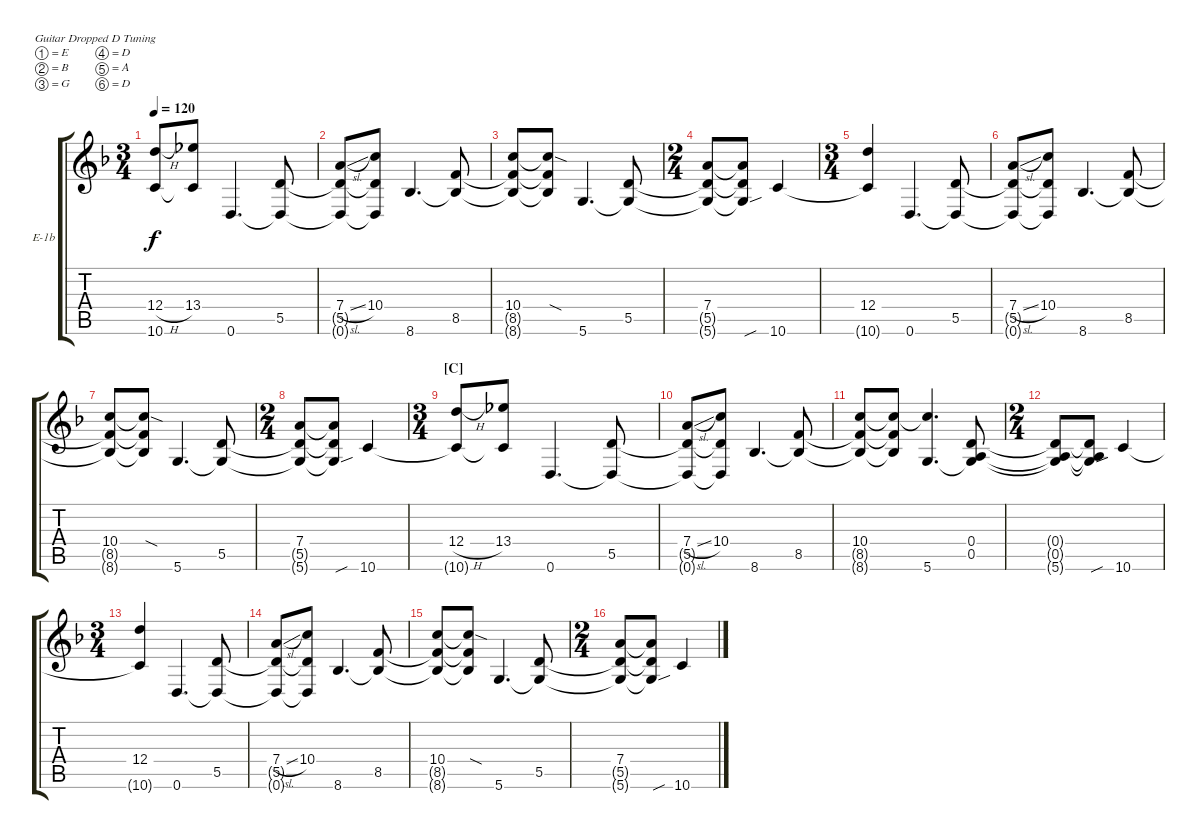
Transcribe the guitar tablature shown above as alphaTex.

\defaultSystemsLayout 4
\bracketExtendMode groupsimilarinstruments
\firstSystemTrackNameOrientation horizontal
\otherSystemsTrackNameOrientation horizontal
\track ("Effect 1b" "E-1b") {instrument electricguitarclean}
\staff {score tabs}
\tuning (E4 B3 G3 D3 A2 D2)
\ts (3 4)
\tempo 120
\clef g2
\ks f
(12.4{h} 10.6{t}).8{dy f} (13.4 10.6{t}).8 0.6.4{d} (0.6{t} 5.5).8 |
(7.4{sl} 5.5{t} 0.6{t}).8 (10.4 5.5{t} 0.6{t}).8 8.6.4{d} (8.5 8.6{t}).8 |
(10.4 8.5{t} 8.6{t}).8 (10.4{sod t} 8.5{t} 8.6{t}).8 5.6.4{d} (5.5 5.6{t}).8 |
\ts (2 4)
(7.4 5.5{t} 5.6{t}).8 (7.4{t} 5.5{t} 5.6{sou t}).8 10.6.4 |
\ts (3 4)
\beaming (8 3 1 2)
(12.4 10.6{t}).4 0.6.4{d} (0.6{t} 5.5).8 |
(7.4{sl} 5.5{t} 0.6{t}).8 (10.4 5.5{t} 0.6{t}).8 8.6.4{d} (8.5 8.6{t}).8 |
(10.4 8.5{t} 8.6{t}).8 (10.4{sod t} 8.5{t} 8.6{t}).8 5.6.4{d} (5.5 5.6{t}).8 |
\ts (2 4)
\beaming (8 2 2)
(7.4 5.5{t} 5.6{t}).8 (7.4{t} 5.5{t} 5.6{sou t}).8 10.6.4 |
\ts (3 4)
\section ("C" "")
(12.4{h} 10.6{t}).8 (13.4 10.6{t}).8 0.6.4{d} (0.6{t} 5.5).8 |
(7.4{sl} 5.5{t} 0.6{t}).8 (10.4 5.5{t} 0.6{t}).8 8.6.4{d} (8.5 8.6{t}).8 |
(10.4 8.5{t} 8.6{t}).8 (10.4{t} 8.5{t} 8.6{t}).8 (5.6 10.4{t}).4{d} (0.5 5.6{t} 0.4).8 |
\ts (2 4)
(0.4{t} 0.5{t} 5.6{t}).8 (0.4{t} 0.5{t} 5.6{sou t}).8 10.6.4 |
\ts (3 4)
(12.4 10.6{t}).4 0.6.4{d} (0.6{t} 5.5).8 |
(7.4{sl} 5.5{t} 0.6{t}).8 (10.4 5.5{t} 0.6{t}).8 8.6.4{d} (8.5 8.6{t}).8 |
(10.4 8.5{t} 8.6{t}).8 (10.4{sod t} 8.5{t} 8.6{t}).8 5.6.4{d} (5.5 5.6{t}).8 |
\ts (2 4)
(7.4 5.5{t} 5.6{t}).8 (7.4{t} 5.5{t} 5.6{sou t}).8 10.6.4
